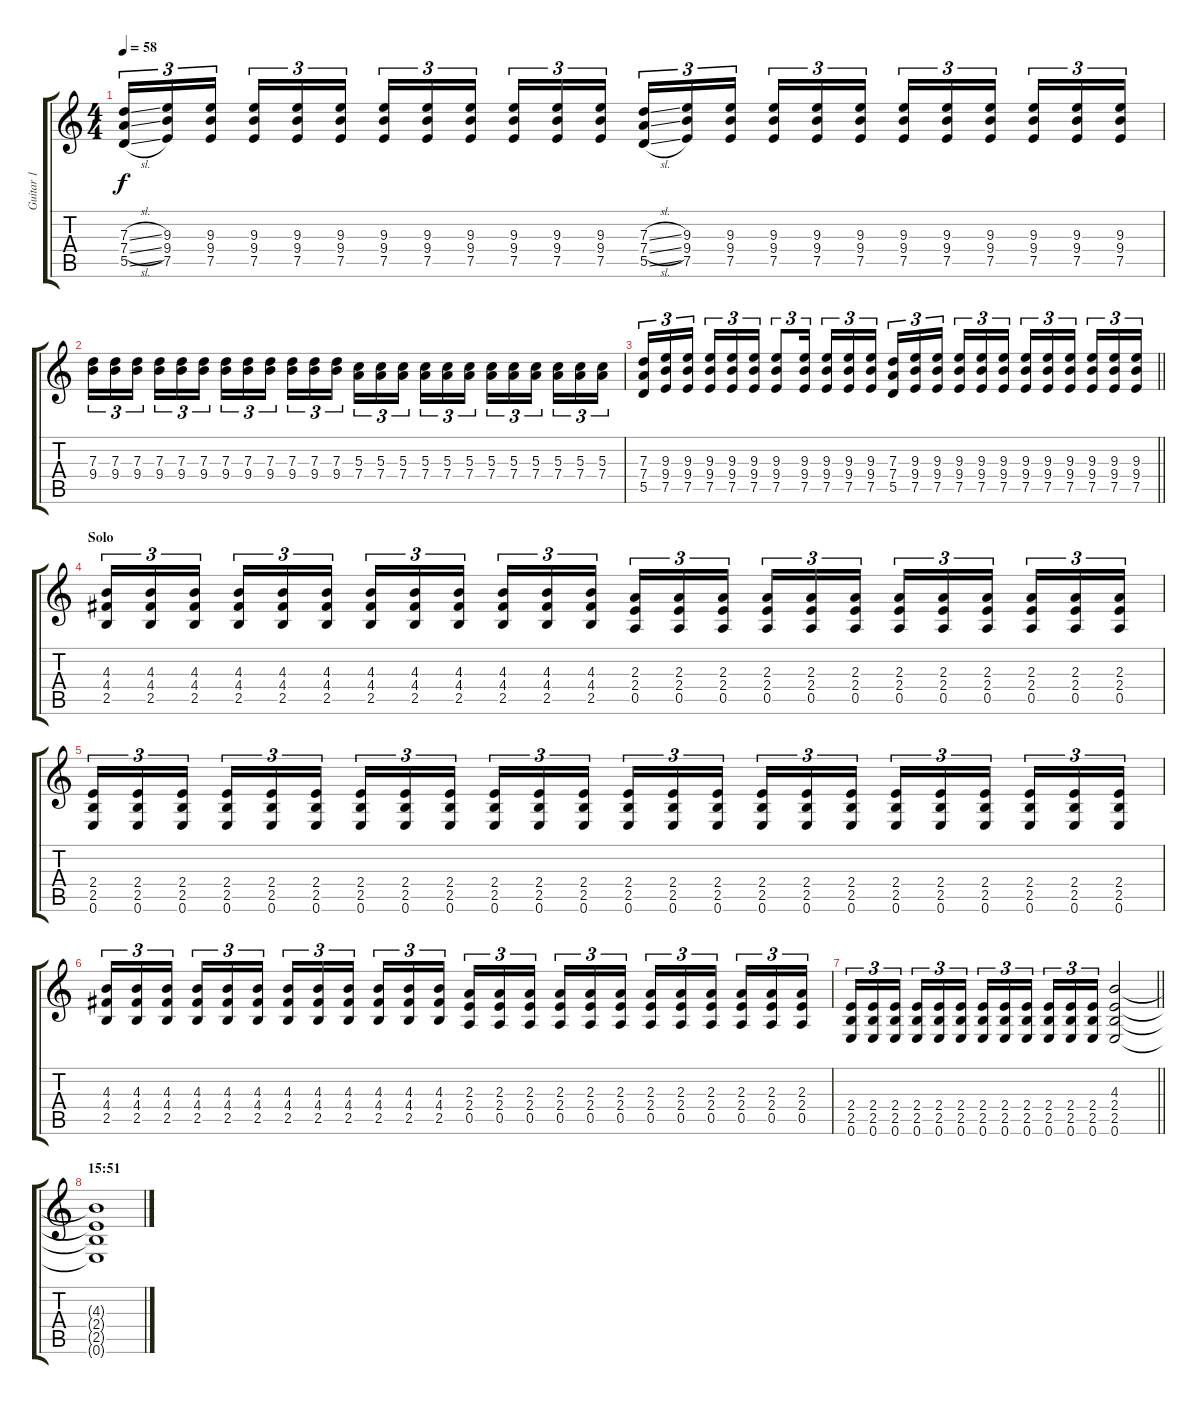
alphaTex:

\track ("Guitar 1" "Guitar 1") {instrument distortionguitar}
\staff {score tabs}
\tuning (E4 B3 G3 D3 A2 E2) {hide}
\ts (4 4)
\tempo 58
\clef g2
\ks c
(7.3{sl} 7.4{sl} 5.5{sl}).16{tu (3 2) dy f} (9.3 9.4 7.5).16{tu (3 2)} (9.3 9.4 7.5).16{tu (3 2) beam splitsecondary} (9.3 9.4 7.5).16{tu (3 2)} (9.3 9.4 7.5).16{tu (3 2)} (9.3 9.4 7.5).16{tu (3 2)} (9.3 9.4 7.5).16{tu (3 2)} (9.3 9.4 7.5).16{tu (3 2)} (9.3 9.4 7.5).16{tu (3 2) beam splitsecondary} (9.3 9.4 7.5).16{tu (3 2)} (9.3 9.4 7.5).16{tu (3 2)} (9.3 9.4 7.5).16{tu (3 2)} (7.3{sl} 7.4{sl} 5.5{sl}).16{tu (3 2)} (9.3 9.4 7.5).16{tu (3 2)} (9.3 9.4 7.5).16{tu (3 2) beam splitsecondary} (9.3 9.4 7.5).16{tu (3 2)} (9.3 9.4 7.5).16{tu (3 2)} (9.3 9.4 7.5).16{tu (3 2)} (9.3 9.4 7.5).16{tu (3 2)} (9.3 9.4 7.5).16{tu (3 2)} (9.3 9.4 7.5).16{tu (3 2) beam splitsecondary} (9.3 9.4 7.5).16{tu (3 2)} (9.3 9.4 7.5).16{tu (3 2)} (9.3 9.4 7.5).16{tu (3 2)} |
(7.3 9.4).16{tu (3 2)} (7.3 9.4).16{tu (3 2)} (7.3 9.4).16{tu (3 2) beam splitsecondary} (7.3 9.4).16{tu (3 2)} (7.3 9.4).16{tu (3 2)} (7.3 9.4).16{tu (3 2)} (7.3 9.4).16{tu (3 2)} (7.3 9.4).16{tu (3 2)} (7.3 9.4).16{tu (3 2) beam splitsecondary} (7.3 9.4).16{tu (3 2)} (7.3 9.4).16{tu (3 2)} (7.3 9.4).16{tu (3 2)} (5.3 7.4).16{tu (3 2)} (5.3 7.4).16{tu (3 2)} (5.3 7.4).16{tu (3 2) beam splitsecondary} (5.3 7.4).16{tu (3 2)} (5.3 7.4).16{tu (3 2)} (5.3 7.4).16{tu (3 2)} (5.3 7.4).16{tu (3 2)} (5.3 7.4).16{tu (3 2)} (5.3 7.4).16{tu (3 2) beam splitsecondary} (5.3 7.4).16{tu (3 2)} (5.3 7.4).16{tu (3 2)} (5.3 7.4).16{tu (3 2)} |
\barLineRight lightlight
(7.3 7.4 5.5).16{tu (3 2)} (9.3 9.4 7.5).16{tu (3 2)} (9.3 9.4 7.5).16{tu (3 2) beam splitsecondary} (9.3 9.4 7.5).16{tu (3 2)} (9.3 9.4 7.5).16{tu (3 2)} (9.3 9.4 7.5).16{tu (3 2)} (9.3 9.4 7.5).8{tu (3 2)} (9.3 9.4 7.5).16{tu (3 2) beam splitsecondary} (9.3 9.4 7.5).16{tu (3 2)} (9.3 9.4 7.5).16{tu (3 2)} (9.3 9.4 7.5).16{tu (3 2)} (7.3 7.4 5.5).16{tu (3 2)} (9.3 9.4 7.5).16{tu (3 2)} (9.3 9.4 7.5).16{tu (3 2) beam splitsecondary} (9.3 9.4 7.5).16{tu (3 2)} (9.3 9.4 7.5).16{tu (3 2)} (9.3 9.4 7.5).16{tu (3 2)} (9.3 9.4 7.5).16{tu (3 2)} (9.3 9.4 7.5).16{tu (3 2)} (9.3 9.4 7.5).16{tu (3 2) beam splitsecondary} (9.3 9.4 7.5).16{tu (3 2)} (9.3 9.4 7.5).16{tu (3 2)} (9.3 9.4 7.5).16{tu (3 2)} |
\section ("" "Solo")
(4.3 4.4 2.5).16{tu (3 2) volume 12} (4.3 4.4 2.5).16{tu (3 2)} (4.3 4.4 2.5).16{tu (3 2) beam splitsecondary} (4.3 4.4 2.5).16{tu (3 2)} (4.3 4.4 2.5).16{tu (3 2)} (4.3 4.4 2.5).16{tu (3 2)} (4.3 4.4 2.5).16{tu (3 2)} (4.3 4.4 2.5).16{tu (3 2)} (4.3 4.4 2.5).16{tu (3 2) beam splitsecondary} (4.3 4.4 2.5).16{tu (3 2)} (4.3 4.4 2.5).16{tu (3 2)} (4.3 4.4 2.5).16{tu (3 2)} (2.3 2.4 0.5).16{tu (3 2)} (2.3 2.4 0.5).16{tu (3 2)} (2.3 2.4 0.5).16{tu (3 2) beam splitsecondary} (2.3 2.4 0.5).16{tu (3 2)} (2.3 2.4 0.5).16{tu (3 2)} (2.3 2.4 0.5).16{tu (3 2)} (2.3 2.4 0.5).16{tu (3 2)} (2.3 2.4 0.5).16{tu (3 2)} (2.3 2.4 0.5).16{tu (3 2) beam splitsecondary} (2.3 2.4 0.5).16{tu (3 2)} (2.3 2.4 0.5).16{tu (3 2)} (2.3 2.4 0.5).16{tu (3 2)} |
(2.4 2.5 0.6).16{tu (3 2)} (2.4 2.5 0.6).16{tu (3 2)} (2.4 2.5 0.6).16{tu (3 2) beam splitsecondary} (2.4 2.5 0.6).16{tu (3 2)} (2.4 2.5 0.6).16{tu (3 2)} (2.4 2.5 0.6).16{tu (3 2)} (2.4 2.5 0.6).16{tu (3 2)} (2.4 2.5 0.6).16{tu (3 2)} (2.4 2.5 0.6).16{tu (3 2) beam splitsecondary} (2.4 2.5 0.6).16{tu (3 2)} (2.4 2.5 0.6).16{tu (3 2)} (2.4 2.5 0.6).16{tu (3 2)} (2.4 2.5 0.6).16{tu (3 2)} (2.4 2.5 0.6).16{tu (3 2)} (2.4 2.5 0.6).16{tu (3 2) beam splitsecondary} (2.4 2.5 0.6).16{tu (3 2)} (2.4 2.5 0.6).16{tu (3 2)} (2.4 2.5 0.6).16{tu (3 2)} (2.4 2.5 0.6).16{tu (3 2)} (2.4 2.5 0.6).16{tu (3 2)} (2.4 2.5 0.6).16{tu (3 2) beam splitsecondary} (2.4 2.5 0.6).16{tu (3 2)} (2.4 2.5 0.6).16{tu (3 2)} (2.4 2.5 0.6).16{tu (3 2)} |
(4.3 4.4 2.5).16{tu (3 2)} (4.3 4.4 2.5).16{tu (3 2)} (4.3 4.4 2.5).16{tu (3 2) beam splitsecondary} (4.3 4.4 2.5).16{tu (3 2)} (4.3 4.4 2.5).16{tu (3 2)} (4.3 4.4 2.5).16{tu (3 2)} (4.3 4.4 2.5).16{tu (3 2)} (4.3 4.4 2.5).16{tu (3 2)} (4.3 4.4 2.5).16{tu (3 2) beam splitsecondary} (4.3 4.4 2.5).16{tu (3 2)} (4.3 4.4 2.5).16{tu (3 2)} (4.3 4.4 2.5).16{tu (3 2)} (2.3 2.4 0.5).16{tu (3 2)} (2.3 2.4 0.5).16{tu (3 2)} (2.3 2.4 0.5).16{tu (3 2) beam splitsecondary} (2.3 2.4 0.5).16{tu (3 2)} (2.3 2.4 0.5).16{tu (3 2)} (2.3 2.4 0.5).16{tu (3 2)} (2.3 2.4 0.5).16{tu (3 2)} (2.3 2.4 0.5).16{tu (3 2)} (2.3 2.4 0.5).16{tu (3 2) beam splitsecondary} (2.3 2.4 0.5).16{tu (3 2)} (2.3 2.4 0.5).16{tu (3 2)} (2.3 2.4 0.5).16{tu (3 2)} |
\barLineRight lightlight
(2.4 2.5 0.6).16{tu (3 2)} (2.4 2.5 0.6).16{tu (3 2)} (2.4 2.5 0.6).16{tu (3 2) beam splitsecondary} (2.4 2.5 0.6).16{tu (3 2)} (2.4 2.5 0.6).16{tu (3 2)} (2.4 2.5 0.6).16{tu (3 2)} (2.4 2.5 0.6).16{tu (3 2)} (2.4 2.5 0.6).16{tu (3 2)} (2.4 2.5 0.6).16{tu (3 2) beam splitsecondary} (2.4 2.5 0.6).16{tu (3 2)} (2.4 2.5 0.6).16{tu (3 2)} (2.4 2.5 0.6).16{tu (3 2)} (4.3 2.4 2.5 0.6).2 |
\section ("" "15:51")
(4.3{t} 2.4{t} 2.5{t} 0.6{t}).1
